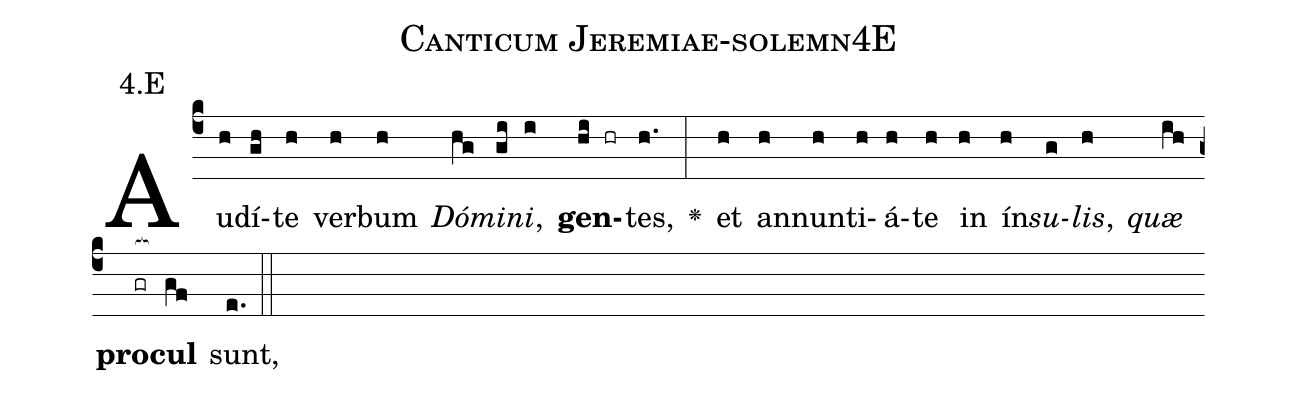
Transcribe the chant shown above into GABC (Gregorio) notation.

name: Canticum Jeremiae-solemn4E;
annotation: 4.E;
%%
(c4)Au(h)dí(gh)te(h) ver(h)bum(h) <i>Dó</i>(hg)<i>mi</i>(gi)<i>ni</i>,(i) <b>gen</b>(hi hr)tes,(h.) <v>\greheightstar</v>(:) et(h) an(h)nun(h)ti(h)á(h)te(h) in(h) ín(h)<i>su</i>(g)<i>lis</i>,(h) <i>quæ</i>(ih) <b>pro</b>(gr[ocb:1{])<b>cul</b>(gf[ocb:0}]) sunt,(e.) (::)


%E(h) u(g) o(h) u(ih) a(gf) e.(e.) (::)
